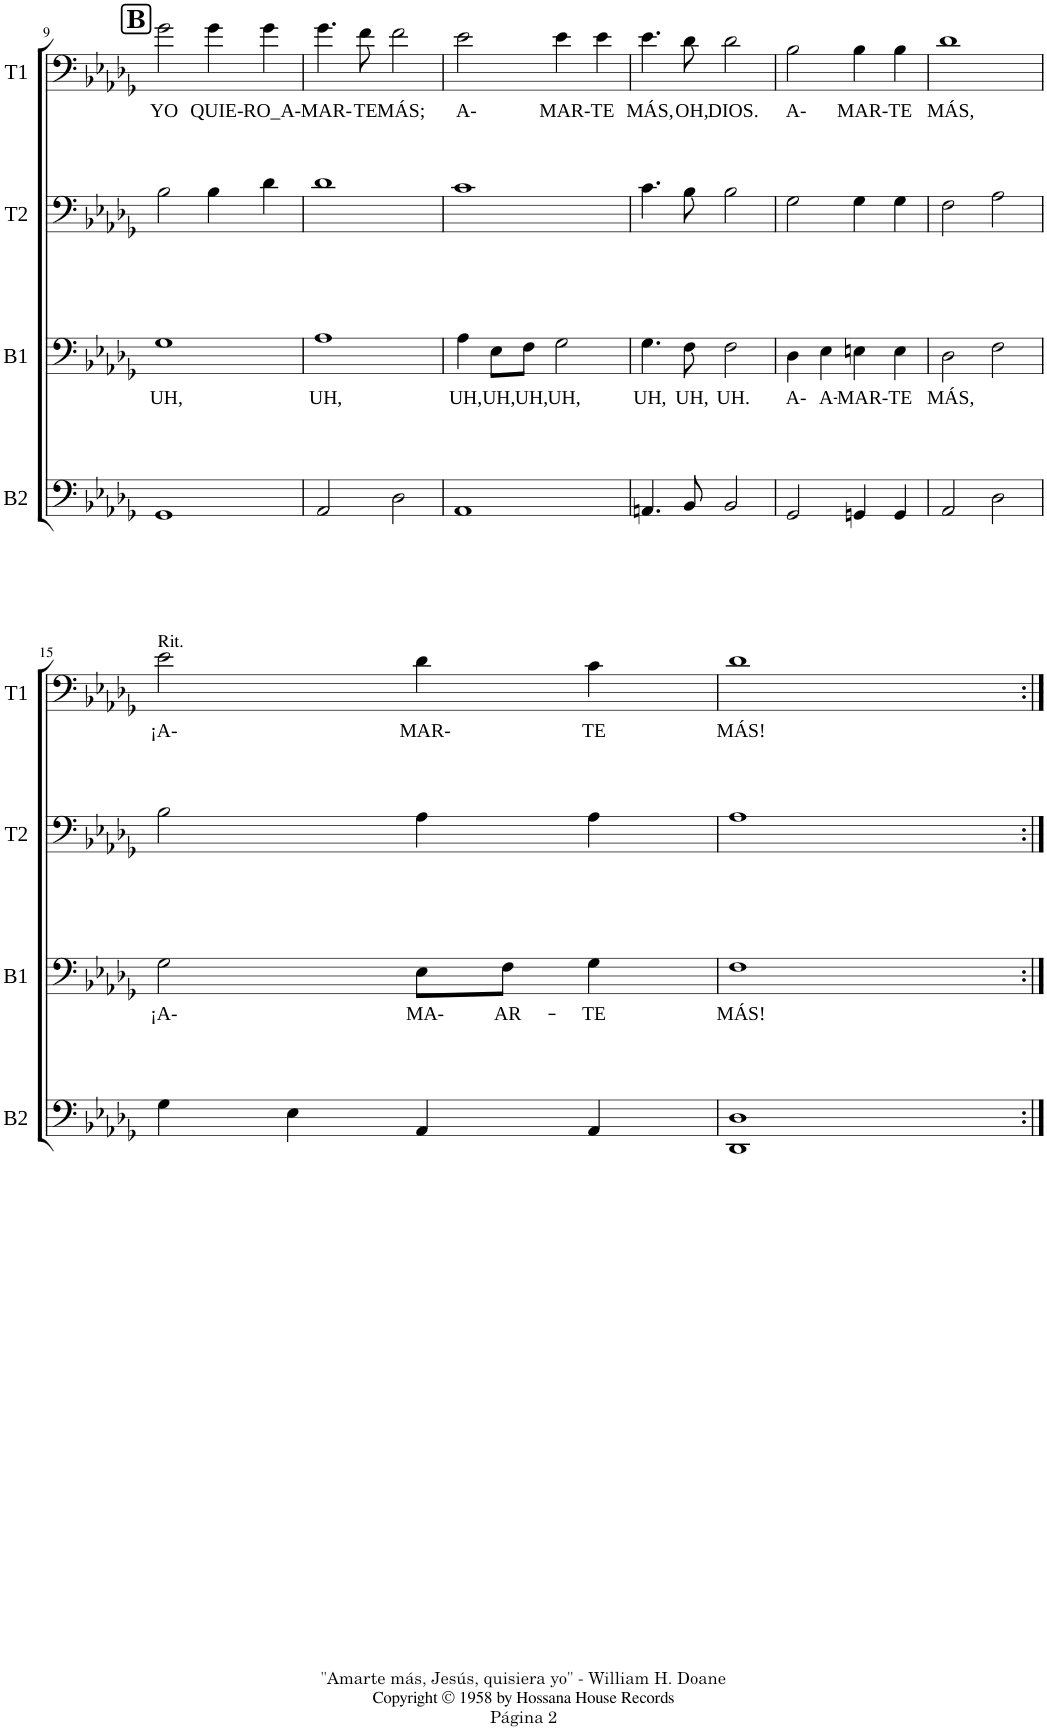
**kern	**kern	**text	**kern	**kern	**text
*part4	*part3	*part3	*part2	*part1	*part1
*staff4	*staff3	*staff3	*staff2	*staff1	*staff1
*I"Bajo	*I"Barítono	*	*I"2do Tenor	*I"1er Tenor	*
*I'B2	*I'B1	*	*I'T2	*I'T1	*
!!LO:PB:g=z
*clefF4	*clefF4	*	*clefF4	*clefF4	*
*	*	*	*Trd1c2	*Trd1c2	*
*k[b-e-a-d-g-]	*k[b-e-a-d-g-]	*	*k[b-e-a-d-g-]	*k[b-e-a-d-g-]	*
*M4/4	*M4/4	*	*M4/4	*M4/4	*
!!LO:REH:place=s1:a:B:cj:fs=14:t=B
=9	=9	=9	=9	=9	=9
!	!	!LO:LY:b	!	!	!LO:LY:b
1GG-	1G-	UH,	2B-\	2g-\	YO
!	!	!	!	!	!LO:LY:b
.	.	.	4B-\	4g-\	QUIE-
!	!	!	!	!	!LO:LY:b
.	.	.	4d-\	4g-\	RO_A-
=10	=10	=10	=10	=10	=10
!	!	!LO:LY:b	!	!	!LO:LY:b
2AA-/	1A-	UH,	1d-	4.g-\	MAR-
!	!	!	!	!	!LO:LY:b
.	.	.	.	8f\	TE
!	!	!	!	!	!LO:LY:b
2D-\	.	.	.	2f\	MÁS;
=11	=11	=11	=11	=11	=11
!	!	!LO:LY:b	!	!	!LO:LY:b
1AA-	4A-\	UH,	1c	2e-\	A-
!	!	!LO:LY:b	!	!	!
.	8E-\L	UH,	.	.	.
!	!	!LO:LY:b	!	!	!
.	8F\J	UH,	.	.	.
!	!	!LO:LY:b	!	!	!LO:LY:b
.	2G-\	UH,	.	4e-\	MAR-
!	!	!	!	!	!LO:LY:b
.	.	.	.	4e-\	TE
=12	=12	=12	=12	=12	=12
!	!	!LO:LY:b	!	!	!LO:LY:b
4.AAn/	4.G-\	UH,	4.c\	4.e-\	MÁS,
!	!	!LO:LY:b	!	!	!LO:LY:b
8BB-/	8F\	UH,	8B-\	8d-\	OH,
!	!	!LO:LY:b	!	!	!LO:LY:b
2BB-/	2F\	UH.	2B-\	2d-\	DIOS.
=13	=13	=13	=13	=13	=13
!	!	!LO:LY:b	!	!	!LO:LY:b
2GG-/	4D-\	A-	2G-\	2B-\	A-
!	!	!LO:LY:b	!	!	!
.	4E-\	A-	.	.	.
!	!	!LO:LY:b	!	!	!LO:LY:b
4GGn/	4En\	-MAR-	4G-\	4B-\	MAR-
!	!	!LO:LY:b	!	!	!LO:LY:b
4GG/	4E\	TE	4G-\	4B-\	TE
=14	=14	=14	=14	=14	=14
!	!	!LO:LY:b	!	!	!LO:LY:b
2AA-/	2D-\	MÁS,	2F\	1d-	MÁS,
2D-\	2F\	.	2A-\	.	.
!!LO:LB:g=z
=15	=15	=15	=15	=15	=15
!	!	!	!	!LO:TX:a:t=Rit.	!
!	!	!LO:LY:b	!	!	!LO:LY:b
4G-\	2G-\	¡A-	2B-\	2e-\	¡A-
4E-\	.	.	.	.	.
!	!	!LO:LY:b	!	!	!LO:LY:b
4AA-/	8E-\L	MA-	4A-\	4d-\	MAR-
!	!	!LO:LY:b	!	!	!
.	8F\J	AR-	.	.	.
!	!	!LO:LY:b	!	!	!LO:LY:b
4AA-/	4G-\	-TE	4A-\	4c\	TE
=16	=16	=16	=16	=16	=16
!	!	!LO:LY:b	!	!	!LO:LY:b
1DD- 1D-	1F	MÁS!	1A-	1d-	MÁS!
=:|!	=:|!	=:|!	=:|!	=:|!	=:|!
*-	*-	*-	*-	*-	*-
